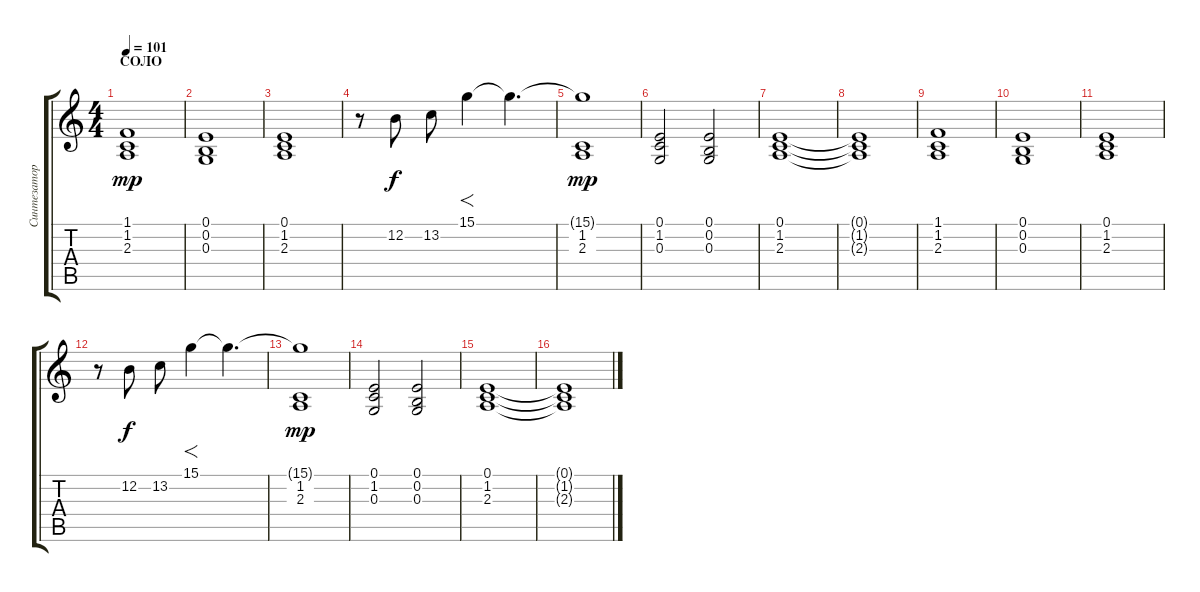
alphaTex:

\track ("Синтезатор" "Синтезатор") {instrument synthstrings1}
\staff {score tabs}
\tuning (E4 B3 G3 D3 A2 E2) {hide}
\ts (4 4)
\section ("" "СОЛО")
\tempo 101
\clef g2
\ks c
(1.1 1.2 2.3).1{dy mp} |
(0.1 0.2 0.3).1 |
(0.1 1.2 2.3).1 |
r.8 12.2.8{dy f} 13.2.8 15.1.4{f} 15.1{t}.4{d} |
(15.1{t} 1.2 2.3).1{dy mp} |
(0.1 1.2 0.3).2 (0.1 0.2 0.3).2 |
(0.1 1.2 2.3).1 |
(0.1{t} 1.2{t} 2.3{t}).1 |
(1.1 1.2 2.3).1 |
(0.1 0.2 0.3).1 |
(0.1 1.2 2.3).1 |
r.8 12.2.8{dy f} 13.2.8 15.1.4{f} 15.1{t}.4{d} |
(15.1{t} 1.2 2.3).1{dy mp} |
(0.1 1.2 0.3).2 (0.1 0.2 0.3).2 |
(0.1 1.2 2.3).1 |
(0.1{t} 1.2{t} 2.3{t}).1
